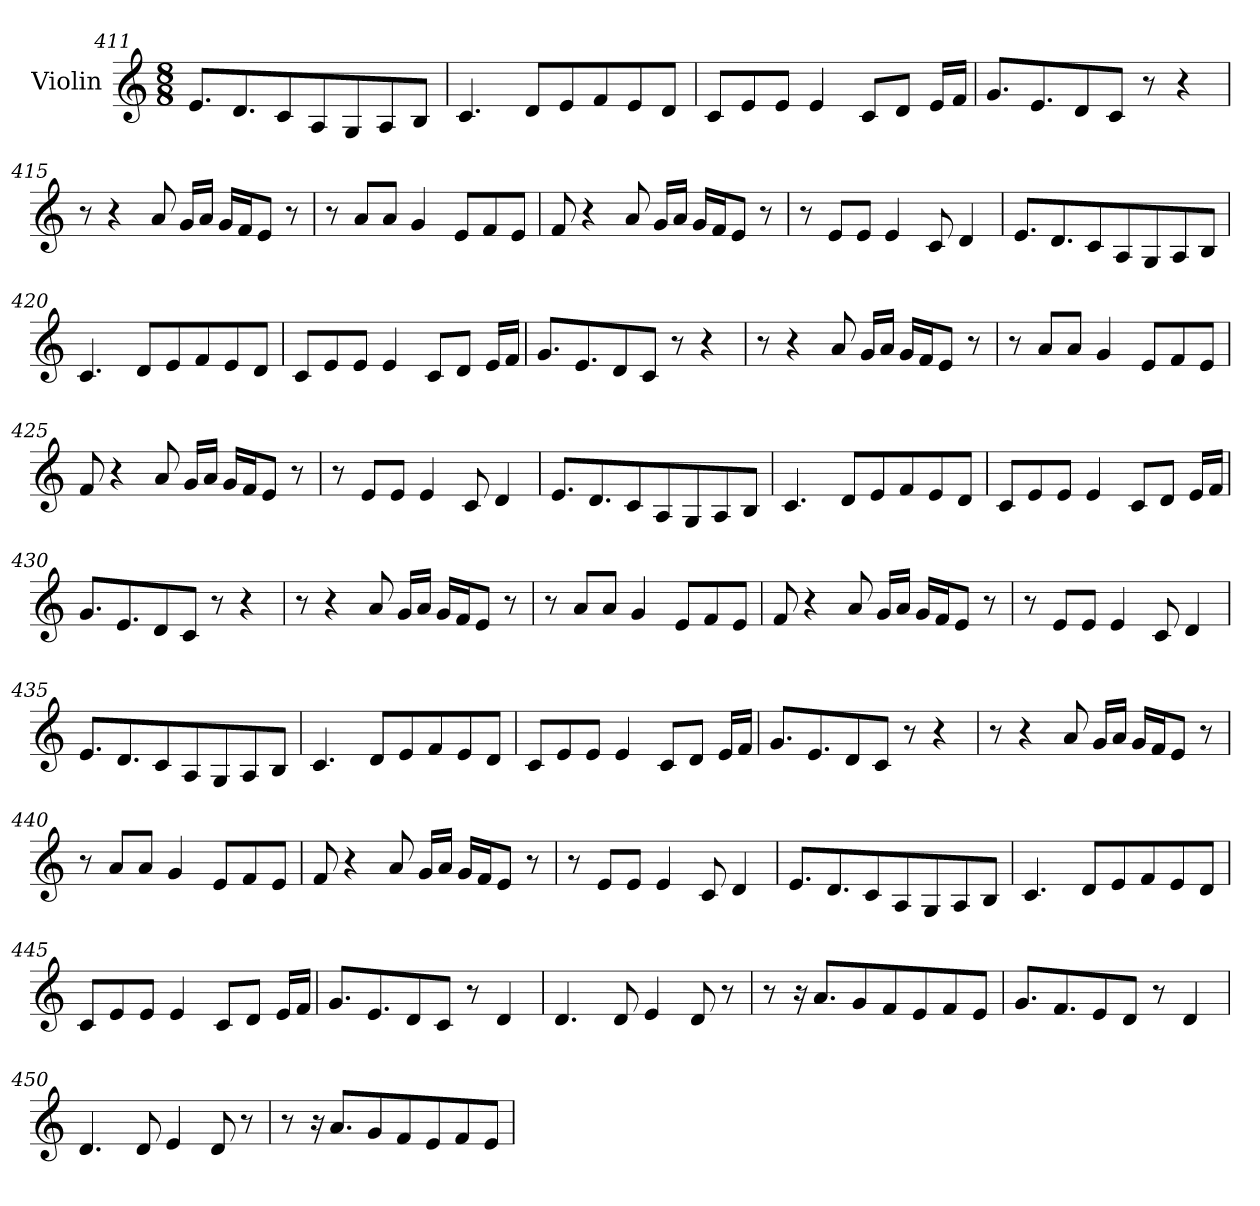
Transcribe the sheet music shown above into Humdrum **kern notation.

**kern
*part1
*staff1
*I"Violin
*clefG2
*k[]
*M8/8
=411
8.e/L
8.d/
8c/
8A/
8G/
8A/
8B/J
=412
4.c/
8d/L
8e/
8f/
8e/
8d/J
=413
8c/L
8e/
8e/J
4e/
8c/L
8d/J
16e/LL
16f/JJ
!!LO:LB:g=z
=414
8.g/L
8.e/
8d/
8c/J
8r
4r
=415
8r
4r
8a/
16g/LL
16a/JJ
16g/LL
16f/J
8e/J
8r
=416
8r
8a/L
8a/J
4g/
8e/L
8f/
8e/J
=417
8f/
4r
8a/
16g/LL
16a/JJ
16g/LL
16f/J
8e/J
8r
!!LO:PB:g=z
=418
8r
8e/L
8e/J
4e/
8c/
4d/
=419
8.e/L
8.d/
8c/
8A/
8G/
8A/
8B/J
=420
4.c/
8d/L
8e/
8f/
8e/
8d/J
=421
8c/L
8e/
8e/J
4e/
8c/L
8d/J
16e/LL
16f/JJ
!!LO:LB:g=z
=422
8.g/L
8.e/
8d/
8c/J
8r
4r
=423
8r
4r
8a/
16g/LL
16a/JJ
16g/LL
16f/J
8e/J
8r
=424
8r
8a/L
8a/J
4g/
8e/L
8f/
8e/J
=425
8f/
4r
8a/
16g/LL
16a/JJ
16g/LL
16f/J
8e/J
8r
!!LO:LB:g=z
=426
8r
8e/L
8e/J
4e/
8c/
4d/
=427
8.e/L
8.d/
8c/
8A/
8G/
8A/
8B/J
=428
4.c/
8d/L
8e/
8f/
8e/
8d/J
=429
8c/L
8e/
8e/J
4e/
8c/L
8d/J
16e/LL
16f/JJ
!!LO:LB:g=z
=430
8.g/L
8.e/
8d/
8c/J
8r
4r
=431
8r
4r
8a/
16g/LL
16a/JJ
16g/LL
16f/J
8e/J
8r
=432
8r
8a/L
8a/J
4g/
8e/L
8f/
8e/J
=433
8f/
4r
8a/
16g/LL
16a/JJ
16g/LL
16f/J
8e/J
8r
!!LO:LB:g=z
=434
8r
8e/L
8e/J
4e/
8c/
4d/
=435
8.e/L
8.d/
8c/
8A/
8G/
8A/
8B/J
=436
4.c/
8d/L
8e/
8f/
8e/
8d/J
=437
8c/L
8e/
8e/J
4e/
8c/L
8d/J
16e/LL
16f/JJ
!!LO:LB:g=z
=438
8.g/L
8.e/
8d/
8c/J
8r
4r
=439
8r
4r
8a/
16g/LL
16a/JJ
16g/LL
16f/J
8e/J
8r
=440
8r
8a/L
8a/J
4g/
8e/L
8f/
8e/J
=441
8f/
4r
8a/
16g/LL
16a/JJ
16g/LL
16f/J
8e/J
8r
!!LO:LB:g=z
=442
8r
8e/L
8e/J
4e/
8c/
4d/
=443
8.e/L
8.d/
8c/
8A/
8G/
8A/
8B/J
=444
4.c/
8d/L
8e/
8f/
8e/
8d/J
=445
8c/L
8e/
8e/J
4e/
8c/L
8d/J
16e/LL
16f/JJ
!!LO:LB:g=z
=446
8.g/L
8.e/
8d/
8c/J
8r
4d/
=447
4.d/
8d/
4e/
8d/
8r
=448
8r
16r
8.a/L
8g/
8f/
8e/
8f/
8e/J
=449
8.g/L
8.f/
8e/
8d/J
8r
4d/
=450
4.d/
8d/
4e/
8d/
8r
!!LO:PB:g=z
=451
8r
16r
8.a/L
8g/
8f/
8e/
8f/
8e/J
=
*-
